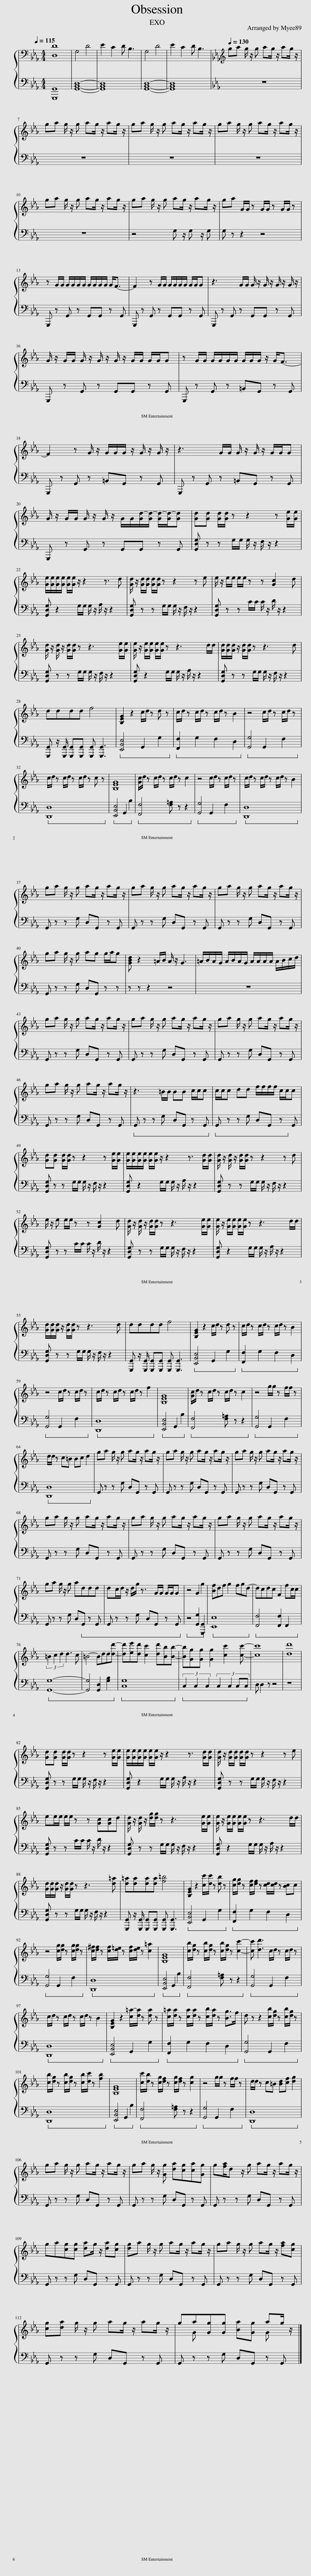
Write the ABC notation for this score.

X:1
%%score { ( 1 3 ) | 2 }
L:1/8
Q:1/4=115
M:4/4
I:linebreak $
K:Eb
V:1 bass
V:3 bass
V:2 bass
V:1
 [D,D]8 | G,4 D4 | E2 C2 D B,3 | G,4 D4 | E2 C2 D B,3 | %5
[K:Eb][K:treble][Q:1/4=130] ga g/ z/ g ag/ z/ ag/ z/ |$ ga g/ z/ g ag/ z/ ag/ z/ | ga g/ z/ g ag/ z/ ag/ z/ | ga g/ z/ g ag/ z/ ag/ z/ |$ ga g/ z/ g ag/ z/ ag/ z/ | %10
 ga g/ z/ g ag/ z/ ag/ z/ | ga G/G/ z G/G/ z G/G/ z |$ z G/G/ G/G/G/G/ G/G/G/G/ G<F- | F2 z G/G/ G/G/G/G/ G/G/G | z3 G/G/ G/ z/ G/ z/ G/ z/ G/ z/ |$ %15
 G/ z/ G/G/ G/ z/ G/ z/ G/ z/ G/G/ G/G/G | z G/G/ G/G/G/G/ G/G/G/ z/ G<F- |$ F2 z G/ z/ G/G/G/ z/ G/ z/ G/ z/ | z3 G/G/ G/ z/ G/ z/ G/G/G |$ G/ z/ G/G/ G/ z/ G/ z/ G/G/[Gd-]/[Gd-]/ [Gd-]/[Gd-]/[Gd] | %20
 [Gd][Gd] [Gd]/[Gd]/ z z2 z [Ge]/[Ge]/ |$ [Ge]/[Ge]/[Ge]/[Ge]/ [Ge]/[Ge]/ z/ z2 z3/2 d | [Gd]/ z/ [Gd]/[Gd]/ [Gd]/[Gd]/ z z2 z e | e/ z/ e/e/ e/e/ z z [Gc]2 d |$ [Gd]/ z/ [Gd]/ z/ [Gd]/[Gd]/ z z3 [Ge]/[Ge]/ | %25
 [Ge]/ z/ [Ge]/[Ge]/ [Ge]/[Ge]/ z z3 d/d/ | [Gd]/[Gd]/[Gd]/ z/ [Gd]/[Gd]/ z z3 d |$ dddd f4 | [B,EG]2 z2 c/d/ z d z | c/d/ z c/d/ z c/d/ z B2 | %30
 z4 c/d/ z c/d/ z |$ c/d/ z c/d/ z c/d/ z c z | [B,EG]8 | [Gc]/d/ z c/d/ z c/d/ z c2 | z4 c/d/ z c/d/ z | %35
 c/d/ z c/d/ z c/d/ z B2 |$ ga g/ z/ g ag/ z/ ag/ z/ | ga g/ z/ g ag/ z/ ag/ z/ | ga g/ z/ g ag/ z/ ag/ z/ |$ ga g/ z/ g ag g/a/g | %40
 [GBd] z2 =A/B/ A/ z/ G3 | =A/B/A/G/ A/B/A/G/ A/A/A/A/ A/B/c/d/ |$ ga g/ z/ g ag/ z/ ag/ z/ | ga g/ z/ g ag/ z/ ag/ z/ | ga g/ z/ g ag/ z/ ag/ z/ |$ %45
 ga g/ z/ g ag/ z/ ag/ z/ | z3 =B/B/ BB c/c/c | c/c/c dd f/f/f/f/ c/c/c |$ [Gd][Gd] [Gd]/[Gd]/ z z2 z [Ge]/[Ge]/ | [Ge]/[Ge]/[Ge]/[Ge]/ [Ge]/[Ge]/ z/ z2 z3/2 [Gd]/[Gd]/ | %50
 [Gd]/ z/ [Gd]/ z/ [Gd]/[Gd]/ z z2 z d |$ e/ z/ e e/e/ z z [Gc]2 d | [Gd]/ z/ [Gd]/ z/ [Gd]/[Gd]/ z z3 [Ge]/[Ge]/ | [Ge]/ z/ [Ge]/[Ge]/ [Ge]/[Ge]/ z z3 d/d/ |$ [Gd]/[Gd]/[Gd]/ z/ [Gd]/[Gd]/ z z3 d | %55
 dddd f4 | [B,EG]2 z2 c/d/ z d z | c/d/ z c/d/ z c/d/ z B2 |$ z4 c/d/ z c/d/ z | c/d/ z c/d/ z c/d/ z f2 | %60
 [B,EG]8 | [Gc]/d/ z c/d/ z c/d/ z c2 | z4 g/g/ z f/f/ z |$ d/d/ z c=B Bc d2 | ga g/ z/ g ag/ z/ ag/ z/ | %65
 ga g/ z/ g ag/ z/ ag/ z/ | ga g/ z/ g ag/ z/ ag/ z/ |$ ga g/ z/ g ag/ z/ ag/ z/ | ga g/ z/ g ag/ z/ ag/ z/ | ga g/ z/ g ag/ z/ ag/ z/ |$ %70
 ga g/ z/ g addd | dc/d/ z/ d/g/ z3/2 G/G/ G/G/G | z4 G2 g2 | [Bf]df g2 fgd- | dcdc F2 fc/c/ |$ %75
 (3=B2 c2 d2 d3 c | =B4- Bdd[dd']- | [dd'][ee'][dd'] [cc']2 [dd'][Bb][Bb]- | [Bb][Gg][Gg] [Gg]2 [cc']2 [cc']- | [cc']8 | %80
 [dd']8 |$ [Gd][Gd] [Gd]/[Gd]/ z z2 z [Ge]/[Ge]/ | [Ge]/[Ge]/[Ge]/[Ge]/ [Ge]/[Ge]/ z/ z2 z3/2 [Gd]/[Gd]/ | [Gd]/ z/ [Gd]/[Gd]/ [Gd]/[Gd]/ z z2 z e |$ ee/e/ e/e/ z z [Gc][Gc]d | %85
 [Gd]/ z/ [Gd]/ z/ [dg]/[dg]/ z z3 [Ge]/[Ge]/ | [Ge]/ z/ [Ge]/[Ge]/ [Ge]/[Ge]/ z z3 d/d/ |$ [Gd]/[Gd]/[Gd]/ z/ [Gd]/[Gd]/ z z3 [d=a] | [d=a][da][da][da] [f=b]4 | [B,EG]2 z2 [cc']/[dc']/ z [db] z | %90
 [cg]/[dg]/ z [cf]/[df]/ z [cd]/[cd]/ z [Bc]c |$ z4 [cg]/[dg]/ z [cg]/[dg]/ z | [c^f]/[df]/ z [cf]/[d=e]/ z [cf]/[de]/ z [c=a]2 | [B,EG]8 | [cb]/[dg]/ z [cb]/[dg]/ z [cb]/[dg]/ z [cc']2- | %95
 [cc'] [dd']3 c/d/ z c/d/ z |$ c/d/ z c/d/ z c/d/ z B2 | [B,EG]2 z2 [c=a-]/[da]/ z [da] z | [c=a]/[da]/ z [ca]/[da]/ z [cb]/[da]/ z [Bg]>f | d z z2 [cb]/[dg]/ z [cb]/[dg]/ z |$ %100
 [cb]/[dg]/ z [cb]/[dg]/ z [cb]/[dc']/ z [fb]2 | [B,EG]8 | [cc']/[db]/ z [cg]/[df]/ z [cg]/[df]/ z [cg]2 | z4 g/g/ z f/f/ z | d/d/ z c=B [Bd][cf] [dg]2 |$ %105
 ga g/ z/ g ag/ z/ ag/ z/ | ga g/ z/ [Gg] [da][cg][ca][Gg] | g[fa]/d z/ g ag/ z/ ag/ z/ |$ ga[cg][cg] [da]g/ z/ [da][cg] | [dg]a g/ z/ g ag/ z/ ag/ z/ | %110
 ga g/ z/ g ag/ z/ [fa][cg] |$ [cg][da] g/ z/ g ag/ z/ ag/ z/ | ga[Gg][Gg] [Ba][Gg] ag/ z/ |] %113
V:2
 [G,,,G,,]8 | [G,,B,,D,]8- | [G,,B,,D,]8 | [G,,B,,D,]8- | [G,,B,,D,]8 | %5
[K:Eb] z8 |$ z8 | z8 | z8 |$ z8 | %10
 z4 G, z/ G, z/ G, | G, z z2 z4 |$ G,,, z G,, z G,,G,, z G,, | G,,, z G,, z G,,G,, z G,, | G,,, z G,, z G,,G,, z G,, |$ %15
 G,,, z G,, z G,,G,, z G,, | G,,, z G,, z =B,,G,, z G,, |$ G,,, z G,, z =B,,G,, z G,, | G,,, z G,, z =B,,G,, z G,, |$ G,,, z G,, z G,,G,, z G,, | %20
 [G,,D,G,] z z G,/G,/ G,/ z/ F,/ z/ z2 |$ [G,,D,G,] z2 G,/G,/ G,/ z/ A,/ z/ z2 | [G,,D,G,] z z G,/G,/ G,/ z/ F,/ z/ z2 | [G,,D,G,] z z C/C/ C/ z/ D/ z/ z2 |$ [G,,D,G,] z z G,/G,/ G,/ z/ F,/ z/ z2 | %25
 [G,,D,G,] z2 G,/G,/ G,/ z/ A,/ z/ z2 | [G,,D,G,] z z G,/G,/ G,/ z/ F,/ z/ z2 |$ [G,,,G,,] z/ [G,,,G,,]/ [G,,,G,,][G,,,G,,] [G,,,G,,] [G,,,G,,]3 |!ped! [E,,B,,E,]4 G,,2 G,2!ped-up! |!ped! [F,,F,]2 G,2 F,2 D,2!ped-up! | %30
!ped! [G,,G,]4 G,,2 F,2!ped-up! |$!ped! [D,,D,]8!ped-up! |!ped! [E,,B,,E,]4 G,,2 B,2!ped-up! |!ped! [F,,F,]4 [F,=A,] z z2!ped-up! |!ped! [G,,G,]4 G,,2 F,2!ped-up! | %35
!ped! [D,,D,]8!ped-up! |$ G,, z z G, D,G,, z G,, | G,, z z G, D,G,, z G,, | G,, z z G, D,G,, z G,, |$ G,, z z G, D,G,, z z | %40
 z z z2 z4 | z8 |$ G,, z z G, D,G,, z G,, | G,, z z G, D,G,, z G,, | G,, z z G, D,G,, z G,, |$ %45
 G,, z z G, D,G,, z G,, |!ped! G,, z z G, D,G,, z G,,!ped-up! |!ped! G,, z z G, D,G,, z!ped-up! G,, |$ [G,,D,G,] z z G,/G,/ G,/ z/ F,/ z/ z2 | [G,,D,G,] z2 G,/G,/ G,/ z/ A,/ z/ z2 | %50
 [G,,D,G,] z z G,/G,/ G,/ z/ F,/ z/ z2 |$ [G,,D,G,] z z C/C/ C/ z/ D/ z/ z2 | [G,,D,G,] z z G,/G,/ G,/ z/ F,/ z/ z2 | [G,,D,G,] z2 G,/G,/ G,/ z/ A,/ z/ z2 |$ [G,,D,G,] z z G,/G,/ G,/ z/ F,/ z/ z2 | %55
 [G,,,G,,] z/ [G,,,G,,]/ [G,,,G,,][G,,,G,,] [G,,,G,,] [G,,,G,,]3 |!ped! [E,,B,,E,]4 G,,2 G,2!ped-up! |!ped! [F,,F,]2 G,2 F,2 D,2!ped-up! |$!ped! [G,,G,]4 G,,2 F,2!ped-up! |!ped! [D,,D,]8!ped-up! | %60
!ped! [E,,B,,E,]4 G,,2 B,2!ped-up! |!ped! [F,,F,]4 [F,=A,] z z2!ped-up! |!ped! [G,,G,]4 G,,2 F,2!ped-up! |$!ped! [D,,D,]8!ped-up! | G,, z z G, D,G,, z G,, | %65
 G,, z z G, D,G,, z G,, | G,, z z G, D,G,, z G,, |$ G,, z z G, D,G,, z G,, | G,, z z G, D,G,, z G,, | G,, z z G, D,G,, z G,, |$ %70
 G,, z z G, D,!ped!G,, z G,, | G,, z z G, D,G,, z G,,!ped-up! |!ped! z4 [G,,G,]2 [G,,,G,,]2!ped-up! |!ped! [E,,E,]8!ped-up! |!ped! [F,,F,]4 [F,,F,]2 F,,2!ped-up! |$ %75
!ped! [G,,G,]8- | [G,,G,]4 [G,,D,]2 [G,B,]2!ped-up! |!ped! [C,G,]8!ped-up! |!ped! (3C,2 C,2 C,2 (3:2:4C,2 C,2 C,C,!ped-up! | D, D,2 z z4 | %80
 z8 |$ [G,,D,G,] z z G,/G,/ G,/ z/ F,/ z/ z2 | [G,,D,G,] z2 G,/G,/ G,/ z/ A,/ z/ z2 | [G,,D,G,] z z G,/G,/ G,/ z/ F,/ z/ z2 |$ [G,,D,G,] z z C/C/ C/ z/ D/ z/ z2 | %85
 [G,,D,G,] z z G,/G,/ G,/ z/ F,/ z/ z2 | [G,,D,G,] z2 G,/G,/ G,/ z/ A,/ z/ z2 |$ [G,,D,G,] z z G,/G,/ G,/ z/ F,/ z/ z2 | [G,,,G,,] z/ [G,,,G,,]/ [G,,,G,,][G,,,G,,] [G,,,G,,] [G,,,G,,]3 |!ped! [E,,B,,E,]4 G,,2 G,2!ped-up! | %90
!ped! [F,,F,]2 G,2 F,2 D,2!ped-up! |$!ped! [G,,G,]4 G,,2 F,2!ped-up! |!ped! [D,,D,]8!ped-up! |!ped! [E,,B,,E,]4 G,,2 B,2!ped-up! |!ped! [F,,F,]4 [F,=A,] z z2!ped-up! | %95
!ped! [G,,G,]4 G,,2 F,2!ped-up! |$!ped! [D,,D,]8!ped-up! |!ped! [E,,B,,E,]4 G,,2 G,2!ped-up! |!ped! [F,,F,]2 G,2 F,2 D,2!ped-up! |!ped! [G,,G,]4 G,,2 F,2!ped-up! |$ %100
!ped! [D,,D,]8!ped-up! |!ped! [E,,B,,E,]4 G,,2 B,2!ped-up! |!ped! [F,,F,]4 [F,=A,] z z2!ped-up! |!ped! [G,,G,]4 G,,2 F,2!ped-up! |!ped! [D,,D,]8!ped-up! |$ %105
 G,, z z G, D,G,, z G,, | G,, z z G, D,G,, z G,, | G,, z z G, D,G,, z G,, |$ G,, z z G, D,G,, z G,, | G,, z z G, D,G,, z G,, | %110
 G,, z z G, D,G,, z G,, |$ G,, z z G, D,G,, z G,, | G,, z z G, D,G,, z G,, |] %113
V:3
 x8 | x8 | x8 | x8 | x8 | %5
[K:Eb][K:treble] x8 |$ x8 | x8 | x8 |$ x8 | %10
 x8 | x8 |$ x8 | x8 | x8 |$ %15
 x8 | x8 |$ x8 | x8 |$ x8 | %20
 x8 |$ x8 | x8 | x8 |$ x8 | %25
 x8 | x8 |$ x8 | x8 | x8 | %30
 x8 |$ x8 | x8 | x8 | x8 | %35
 x8 |$ x8 | x8 | x8 |$ x8 | %40
 x8 | x8 |$ x8 | x8 | x8 |$ %45
 x8 | x8 | x8 |$ x8 | x8 | %50
 x8 |$ x8 | x8 | x8 |$ x8 | %55
 x8 | x8 | x8 |$ x8 | x8 | %60
 x8 | x8 | x8 |$ x8 | x8 | %65
 x8 | x8 |$ x8 | x8 | x8 |$ %70
 x8 | x8 | x8 | x8 | x8 |$ %75
 x8 | x8 | x8 | x8 | x8 | %80
 x8 |$ x8 | x8 | x8 |$ x8 | %85
 x8 | x8 |$ x8 | x8 | x8 | %90
 x8 |$ x8 | x8 | x8 | x8 | %95
 x8 |$ x8 | x8 | x8 | x8 |$ %100
 x8 | x8 | x8 | x8 | x8 |$ %105
 x8 | x8 | x8 |$ x8 | x8 | %110
 x8 |$ x8 | x G x4 G x |] %113
